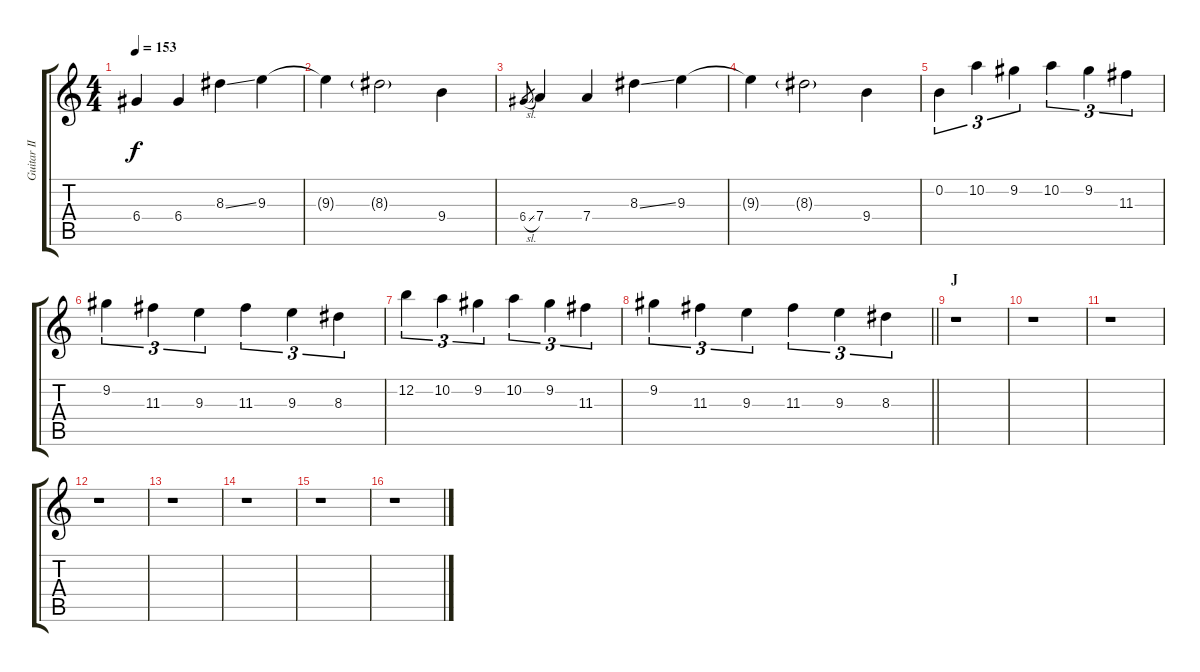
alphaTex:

\track ("Guitar II - Kita" "Guitar II ") {instrument overdrivenguitar}
\staff {score tabs}
\tuning (E4 B3 G3 D3 A2 E2) {hide}
\ts (4 4)
\tempo 153
\clef g2
\ks c
6.4.4{dy f} 6.4.4 8.3{ss}.4 9.3.4 |
9.3{t}.4 8.3{g}.2 9.4.4 |
6.4{sl}.8{gr} 7.4.4 7.4.4 8.3{ss}.4 9.3.4 |
9.3{t}.4 8.3{g}.2 9.4.4 |
0.2.4{tu (3 2)} 10.2.4{tu (3 2)} 9.2.4{tu (3 2)} 10.2.4{tu (3 2)} 9.2.4{tu (3 2)} 11.3.4{tu (3 2)} |
9.2.4{tu (3 2)} 11.3.4{tu (3 2)} 9.3.4{tu (3 2)} 11.3.4{tu (3 2)} 9.3.4{tu (3 2)} 8.3.4{tu (3 2)} |
12.2.4{tu (3 2)} 10.2.4{tu (3 2)} 9.2.4{tu (3 2)} 10.2.4{tu (3 2)} 9.2.4{tu (3 2)} 11.3.4{tu (3 2)} |
\barLineRight lightlight
9.2.4{tu (3 2)} 11.3.4{tu (3 2)} 9.3.4{tu (3 2)} 11.3.4{tu (3 2)} 9.3.4{tu (3 2)} 8.3.4{tu (3 2)} |
\section ("" "J")
r.1 |
r.1 |
r.1 |
r.1 |
r.1 |
r.1 |
r.1 |
r.1
